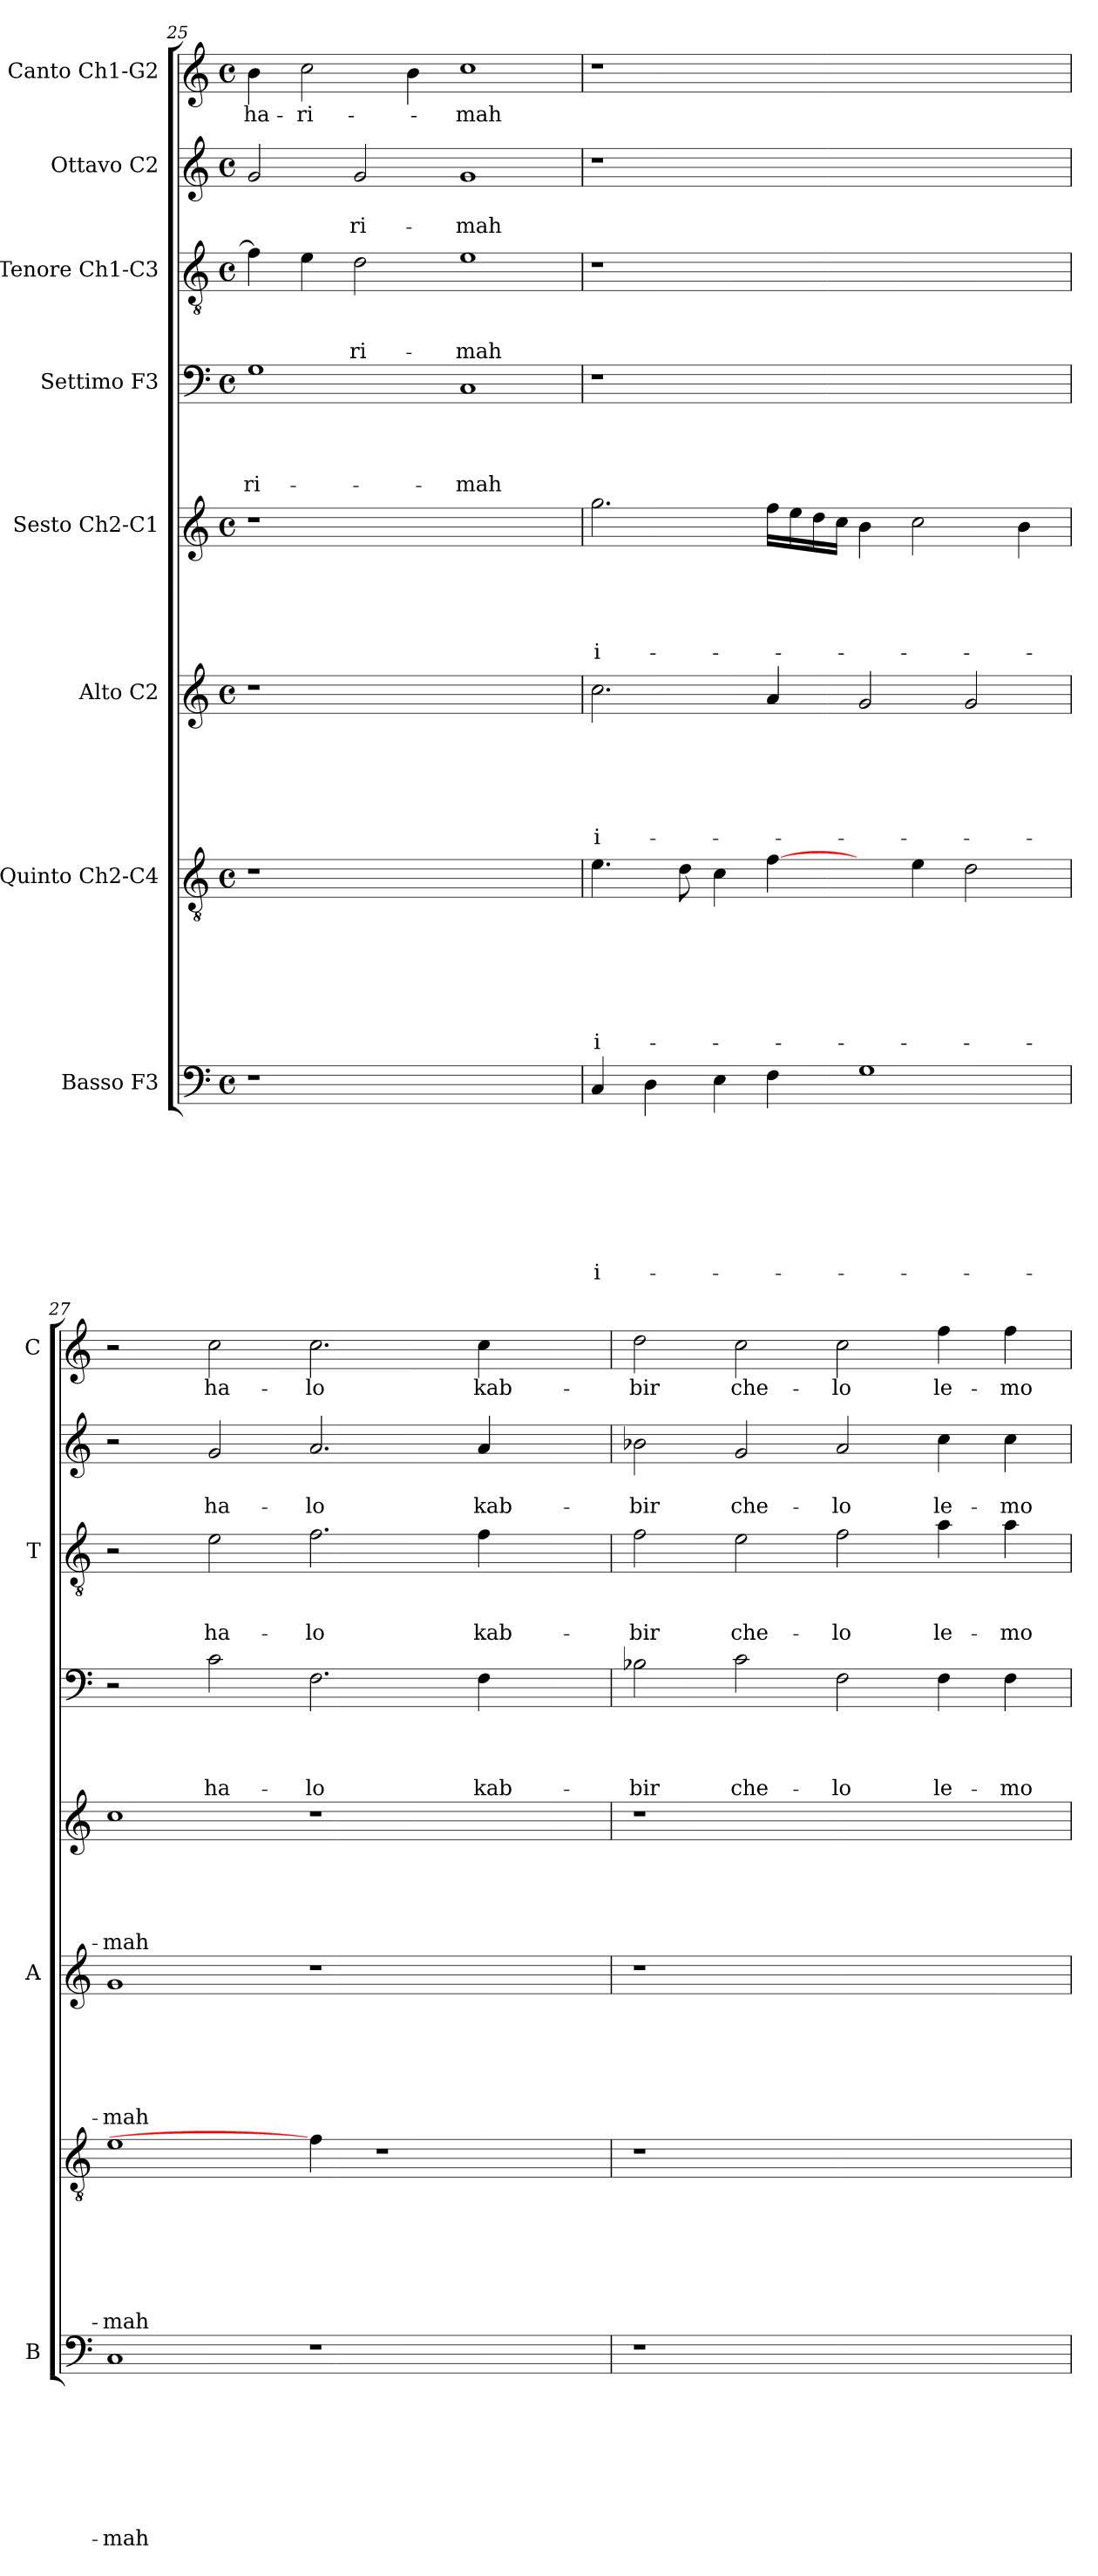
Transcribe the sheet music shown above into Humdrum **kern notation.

**kern	**text	**text	**text	**text	**text	**text	**text	**text	**kern	**text	**text	**text	**text	**text	**text	**text	**kern	**text	**text	**text	**text	**text	**text	**kern	**text	**text	**text	**text	**text	**kern	**text	**text	**text	**text	**kern	**text	**text	**text	**kern	**text	**text	**kern	**text
*part8	*part8	*part8	*part8	*part8	*part8	*part8	*part8	*part8	*part7	*part7	*part7	*part7	*part7	*part7	*part7	*part7	*part6	*part6	*part6	*part6	*part6	*part6	*part6	*part5	*part5	*part5	*part5	*part5	*part5	*part4	*part4	*part4	*part4	*part4	*part3	*part3	*part3	*part3	*part2	*part2	*part2	*part1	*part1
*staff8	*staff8	*staff8	*staff8	*staff8	*staff8	*staff8	*staff8	*staff8	*staff7	*staff7	*staff7	*staff7	*staff7	*staff7	*staff7	*staff7	*staff6	*staff6	*staff6	*staff6	*staff6	*staff6	*staff6	*staff5	*staff5	*staff5	*staff5	*staff5	*staff5	*staff4	*staff4	*staff4	*staff4	*staff4	*staff3	*staff3	*staff3	*staff3	*staff2	*staff2	*staff2	*staff1	*staff1
*I"Basso F3	*	*	*	*	*	*	*	*	*I"Quinto Ch2-C4	*	*	*	*	*	*	*	*I"Alto C2	*	*	*	*	*	*	*I"Sesto Ch2-C1	*	*	*	*	*	*I"Settimo F3	*	*	*	*	*I"Tenore Ch1-C3	*	*	*	*I"Ottavo C2	*	*	*I"Canto Ch1-G2	*
*I'B	*	*	*	*	*	*	*	*	*	*	*	*	*	*	*	*	*I'A	*	*	*	*	*	*	*	*	*	*	*	*	*	*	*	*	*	*I'T	*	*	*	*	*	*	*I'C	*
*clefF4	*	*	*	*	*	*	*	*	*clefGv2	*	*	*	*	*	*	*	*clefG2	*	*	*	*	*	*	*clefG2	*	*	*	*	*	*clefF4	*	*	*	*	*clefGv2	*	*	*	*clefG2	*	*	*clefG2	*
*k[]	*	*	*	*	*	*	*	*	*k[]	*	*	*	*	*	*	*	*k[]	*	*	*	*	*	*	*k[]	*	*	*	*	*	*k[]	*	*	*	*	*k[]	*	*	*	*k[]	*	*	*k[]	*
*C:	*	*	*	*	*	*	*	*	*C:	*	*	*	*	*	*	*	*C:	*	*	*	*	*	*	*C:	*	*	*	*	*	*C:	*	*	*	*	*C:	*	*	*	*C:	*	*	*C:	*
*M4/4	*	*	*	*	*	*	*	*	*M4/4	*	*	*	*	*	*	*	*M4/4	*	*	*	*	*	*	*M4/4	*	*	*	*	*	*M4/4	*	*	*	*	*M4/4	*	*	*	*M4/4	*	*	*M4/4	*
*met(c)	*	*	*	*	*	*	*	*	*met(c)	*	*	*	*	*	*	*	*met(c)	*	*	*	*	*	*	*met(c)	*	*	*	*	*	*met(c)	*	*	*	*	*met(c)	*	*	*	*met(c)	*	*	*met(c)	*
=25	=25	=25	=25	=25	=25	=25	=25	=25	=25	=25	=25	=25	=25	=25	=25	=25	=25	=25	=25	=25	=25	=25	=25	=25	=25	=25	=25	=25	=25	=25	=25	=25	=25	=25	=25	=25	=25	=25	=25	=25	=25	=25	=25
!	!	!	!	!	!	!	!	!	!	!	!	!	!	!	!	!	!	!	!	!	!	!	!	!	!	!	!	!	!	!	!	!	!	!LO:LY:b	!	!	!	!	!	!	!	!	!LO:LY:b
1r	.	.	.	.	.	.	.	.	1r	.	.	.	.	.	.	.	1r	.	.	.	.	.	.	1r	.	.	.	.	.	1G	.	.	.	-ri-	4f\]	.	.	.	2g/	.	.	4b\	ha-
!	!	!	!	!	!	!	!	!	!	!	!	!	!	!	!	!	!	!	!	!	!	!	!	!	!	!	!	!	!	!	!	!	!	!	!	!	!	!	!	!	!	!	!LO:LY:b
.	.	.	.	.	.	.	.	.	.	.	.	.	.	.	.	.	.	.	.	.	.	.	.	.	.	.	.	.	.	.	.	.	.	.	4e\	.	.	.	.	.	.	2cc\	-ri-
!	!	!	!	!	!	!	!	!	!	!	!	!	!	!	!	!	!	!	!	!	!	!	!	!	!	!	!	!	!	!	!	!	!	!	!	!	!	!LO:LY:b	!	!	!LO:LY:b	!	!
.	.	.	.	.	.	.	.	.	.	.	.	.	.	.	.	.	.	.	.	.	.	.	.	.	.	.	.	.	.	.	.	.	.	.	2d\	.	.	-ri-	2g/	.	-ri-	.	.
.	.	.	.	.	.	.	.	.	.	.	.	.	.	.	.	.	.	.	.	.	.	.	.	.	.	.	.	.	.	.	.	.	.	.	.	.	.	.	.	.	.	4b\	.
!	!	!	!	!	!	!	!	!	!	!	!	!	!	!	!	!	!	!	!	!	!	!	!	!	!	!	!	!	!	!	!	!	!	!LO:LY:b	!	!	!	!LO:LY:b	!	!	!LO:LY:b	!	!LO:LY:b
1ryy	.	.	.	.	.	.	.	.	1ryy	.	.	.	.	.	.	.	1ryy	.	.	.	.	.	.	1ryy	.	.	.	.	.	1C	.	.	.	-mah	1e	.	.	-mah	1g	.	-mah	1cc	-mah
!!LO:LB:g=z
=26	=26	=26	=26	=26	=26	=26	=26	=26	=26	=26	=26	=26	=26	=26	=26	=26	=26	=26	=26	=26	=26	=26	=26	=26	=26	=26	=26	=26	=26	=26	=26	=26	=26	=26	=26	=26	=26	=26	=26	=26	=26	=26	=26
!	!	!	!	!	!	!	!	!LO:LY:b	!	!	!	!	!	!	!	!LO:LY:b	!	!	!	!	!	!	!LO:LY:b	!	!	!	!	!	!LO:LY:b	!	!	!	!	!	!	!	!	!	!	!	!	!	!
4C/	.	.	.	.	.	.	.	i-	4.e\	.	.	.	.	.	.	i-	2.cc\	.	.	.	.	.	i-	2.gg\	.	.	.	.	i-	1r	.	.	.	.	1r	.	.	.	1r	.	.	1r	.
4D\	.	.	.	.	.	.	.	.	.	.	.	.	.	.	.	.	.	.	.	.	.	.	.	.	.	.	.	.	.	.	.	.	.	.	.	.	.	.	.	.	.	.	.
.	.	.	.	.	.	.	.	.	8d\	.	.	.	.	.	.	.	.	.	.	.	.	.	.	.	.	.	.	.	.	.	.	.	.	.	.	.	.	.	.	.	.	.	.
4E\	.	.	.	.	.	.	.	.	4c\	.	.	.	.	.	.	.	.	.	.	.	.	.	.	.	.	.	.	.	.	.	.	.	.	.	.	.	.	.	.	.	.	.	.
4F\	.	.	.	.	.	.	.	.	[4f\	.	.	.	.	.	.	.	4a/	.	.	.	.	.	.	16ff\LL	.	.	.	.	.	.	.	.	.	.	.	.	.	.	.	.	.	.	.
.	.	.	.	.	.	.	.	.	.	.	.	.	.	.	.	.	.	.	.	.	.	.	.	16ee\	.	.	.	.	.	.	.	.	.	.	.	.	.	.	.	.	.	.	.
.	.	.	.	.	.	.	.	.	.	.	.	.	.	.	.	.	.	.	.	.	.	.	.	16dd\	.	.	.	.	.	.	.	.	.	.	.	.	.	.	.	.	.	.	.
.	.	.	.	.	.	.	.	.	.	.	.	.	.	.	.	.	.	.	.	.	.	.	.	16cc\JJ	.	.	.	.	.	.	.	.	.	.	.	.	.	.	.	.	.	.	.
1G	.	.	.	.	.	.	.	.	4ryy	.	.	.	.	.	.	.	2g/	.	.	.	.	.	.	4b\	.	.	.	.	.	1ryy	.	.	.	.	1ryy	.	.	.	1ryy	.	.	1ryy	.
.	.	.	.	.	.	.	.	.	4e\	.	.	.	.	.	.	.	.	.	.	.	.	.	.	2cc\	.	.	.	.	.	.	.	.	.	.	.	.	.	.	.	.	.	.	.
.	.	.	.	.	.	.	.	.	2d\	.	.	.	.	.	.	.	2g/	.	.	.	.	.	.	.	.	.	.	.	.	.	.	.	.	.	.	.	.	.	.	.	.	.	.
.	.	.	.	.	.	.	.	.	.	.	.	.	.	.	.	.	.	.	.	.	.	.	.	4b\	.	.	.	.	.	.	.	.	.	.	.	.	.	.	.	.	.	.	.
=27	=27	=27	=27	=27	=27	=27	=27	=27	=27	=27	=27	=27	=27	=27	=27	=27	=27	=27	=27	=27	=27	=27	=27	=27	=27	=27	=27	=27	=27	=27	=27	=27	=27	=27	=27	=27	=27	=27	=27	=27	=27	=27	=27
!	!	!	!	!	!	!	!	!LO:LY:b	!	!	!	!	!	!	!	!LO:LY:b	!	!	!	!	!	!	!LO:LY:b	!	!	!	!	!	!LO:LY:b	!	!	!	!	!	!	!	!	!	!	!	!	!	!
1C	.	.	.	.	.	.	.	-mah	1e	.	.	.	.	.	.	-mah	1g	.	.	.	.	.	-mah	1cc	.	.	.	.	-mah	2r	.	.	.	.	2r	.	.	.	2r	.	.	2r	.
!	!	!	!	!	!	!	!	!	!	!	!	!	!	!	!	!	!	!	!	!	!	!	!	!	!	!	!	!	!	!	!	!	!	!LO:LY:b	!	!	!	!LO:LY:b	!	!	!LO:LY:b	!	!LO:LY:b
.	.	.	.	.	.	.	.	.	.	.	.	.	.	.	.	.	.	.	.	.	.	.	.	.	.	.	.	.	.	2c\	.	.	.	ha-	2e\	.	.	ha-	2g/	.	ha-	2cc\	ha-
!	!	!	!	!	!	!	!	!	!	!	!	!	!	!	!	!	!	!	!	!	!	!	!	!	!	!	!	!	!	!	!	!	!	!LO:LY:b	!	!	!	!LO:LY:b	!	!	!LO:LY:b	!	!LO:LY:b
1r	.	.	.	.	.	.	.	.	4f\]	.	.	.	.	.	.	.	1r	.	.	.	.	.	.	1r	.	.	.	.	.	2.F\	.	.	.	-lo	2.f\	.	.	-lo	2.a/	.	-lo	2.cc\	-lo
.	.	.	.	.	.	.	.	.	1r	.	.	.	.	.	.	.	.	.	.	.	.	.	.	.	.	.	.	.	.	.	.	.	.	.	.	.	.	.	.	.	.	.	.
!	!	!	!	!	!	!	!	!	!	!	!	!	!	!	!	!	!	!	!	!	!	!	!	!	!	!	!	!	!	!	!	!	!	!LO:LY:b	!	!	!	!LO:LY:b	!	!	!LO:LY:b	!	!LO:LY:b
.	.	.	.	.	.	.	.	.	.	.	.	.	.	.	.	.	.	.	.	.	.	.	.	.	.	.	.	.	.	4F\	.	.	.	kab-	4f\	.	.	kab-	4a/	.	kab-	4cc\	kab-
4ryy	.	.	.	.	.	.	.	.	.	.	.	.	.	.	.	.	4ryy	.	.	.	.	.	.	4ryy	.	.	.	.	.	4ryy	.	.	.	.	4ryy	.	.	.	4ryy	.	.	4ryy	.
=28	=28	=28	=28	=28	=28	=28	=28	=28	=28	=28	=28	=28	=28	=28	=28	=28	=28	=28	=28	=28	=28	=28	=28	=28	=28	=28	=28	=28	=28	=28	=28	=28	=28	=28	=28	=28	=28	=28	=28	=28	=28	=28	=28
!	!	!	!	!	!	!	!	!	!	!	!	!	!	!	!	!	!	!	!	!	!	!	!	!	!	!	!	!	!	!	!	!	!	!LO:LY:b	!	!	!	!LO:LY:b	!	!	!LO:LY:b	!	!LO:LY:b
1r	.	.	.	.	.	.	.	.	1r	.	.	.	.	.	.	.	1r	.	.	.	.	.	.	1r	.	.	.	.	.	2B-X\	.	.	.	-bir	2f\	.	.	-bir	2b-X\	.	-bir	2dd\	-bir
!	!	!	!	!	!	!	!	!	!	!	!	!	!	!	!	!	!	!	!	!	!	!	!	!	!	!	!	!	!	!	!	!	!	!LO:LY:b	!	!	!	!LO:LY:b	!	!	!LO:LY:b	!	!LO:LY:b
.	.	.	.	.	.	.	.	.	.	.	.	.	.	.	.	.	.	.	.	.	.	.	.	.	.	.	.	.	.	2c\	.	.	.	che-	2e\	.	.	che-	2g/	.	che-	2cc\	che-
!	!	!	!	!	!	!	!	!	!	!	!	!	!	!	!	!	!	!	!	!	!	!	!	!	!	!	!	!	!	!	!	!	!	!LO:LY:b	!	!	!	!LO:LY:b	!	!	!LO:LY:b	!	!LO:LY:b
1ryy	.	.	.	.	.	.	.	.	1ryy	.	.	.	.	.	.	.	1ryy	.	.	.	.	.	.	1ryy	.	.	.	.	.	2F\	.	.	.	-lo	2f\	.	.	-lo	2a/	.	-lo	2cc\	-lo
!	!	!	!	!	!	!	!	!	!	!	!	!	!	!	!	!	!	!	!	!	!	!	!	!	!	!	!	!	!	!	!	!	!	!LO:LY:b	!	!	!	!LO:LY:b	!	!	!LO:LY:b	!	!LO:LY:b
.	.	.	.	.	.	.	.	.	.	.	.	.	.	.	.	.	.	.	.	.	.	.	.	.	.	.	.	.	.	4F\	.	.	.	le-	4a\	.	.	le-	4cc\	.	le-	4ff\	le-
!	!	!	!	!	!	!	!	!	!	!	!	!	!	!	!	!	!	!	!	!	!	!	!	!	!	!	!	!	!	!	!	!	!	!LO:LY:b	!	!	!	!LO:LY:b	!	!	!LO:LY:b	!	!LO:LY:b
.	.	.	.	.	.	.	.	.	.	.	.	.	.	.	.	.	.	.	.	.	.	.	.	.	.	.	.	.	.	4F\	.	.	.	-mo-	4a\	.	.	-mo-	4cc\	.	-mo-	4ff\	-mo-
=	=	=	=	=	=	=	=	=	=	=	=	=	=	=	=	=	=	=	=	=	=	=	=	=	=	=	=	=	=	=	=	=	=	=	=	=	=	=	=	=	=	=	=
*-	*-	*-	*-	*-	*-	*-	*-	*-	*-	*-	*-	*-	*-	*-	*-	*-	*-	*-	*-	*-	*-	*-	*-	*-	*-	*-	*-	*-	*-	*-	*-	*-	*-	*-	*-	*-	*-	*-	*-	*-	*-	*-	*-
